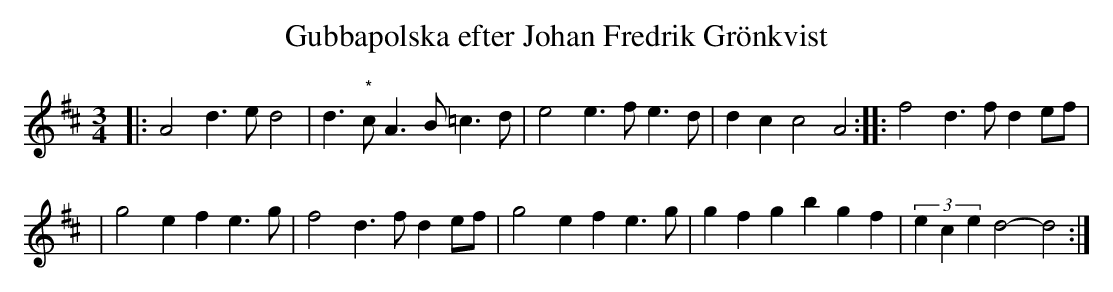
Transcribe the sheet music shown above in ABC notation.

X:1
T:Gubbapolska efter Johan Fredrik Grönkvist
M:3/4
L:1/4
K:D
|: A2 d>e d2 | d>"*"c A>B =c>d | e2 e>f e>d | dc c2 A2 :: f2 d>f de/f/ |
| g2 ef e>g | f2 d>f de/f/ | g2 ef e>g |  gf gb gf | (3ece d2- d2 :|
